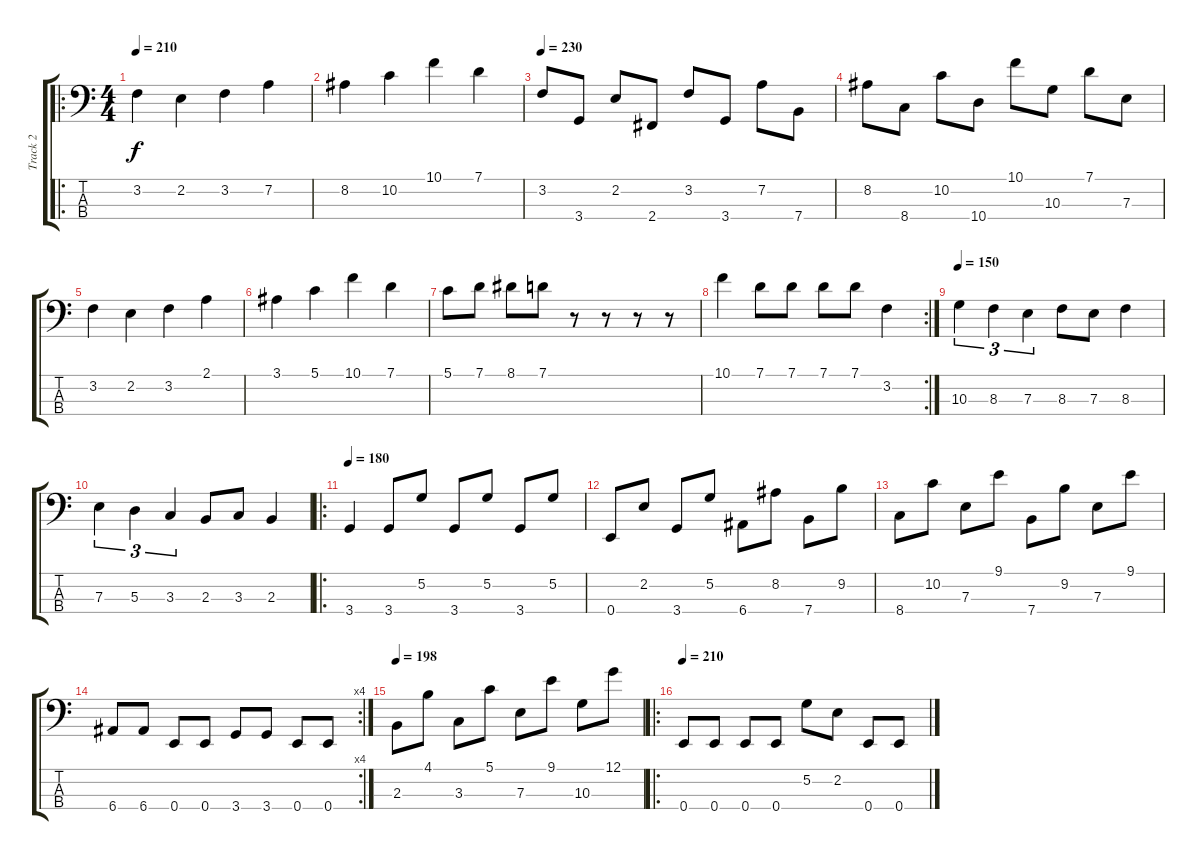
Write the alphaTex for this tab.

\track ("Track 2" "Track 2") {instrument electricbassfinger}
\staff {score tabs}
\tuning (G2 D2 A1 E1) {hide}
\ro
\ts (4 4)
\tempo 210
\clef f4
\ks c
3.2.4{dy f} 2.2.4 3.2.4 7.2.4 |
8.2.4 10.2.4 10.1.4 7.1.4 |
\tempo 230
3.2.8 3.4.8 2.2.8 2.4.8 3.2.8 3.4.8 7.2.8 7.4.8 |
8.2.8 8.4.8 10.2.8 10.4.8 10.1.8 10.3.8 7.1.8 7.3.8 |
3.2.4 2.2.4 3.2.4 2.1.4 |
3.1.4 5.1.4 10.1.4 7.1.4 |
5.1.8 7.1.8 8.1.8 7.1.8 r.8 r.8 r.8 r.8 |
\rc 2
10.1.4 7.1.8 7.1.8 7.1.8 7.1.8 3.2.4 |
\tempo 150
10.3.4{tu (3 2)} 8.3.4{tu (3 2)} 7.3.4{tu (3 2)} 8.3.8 7.3.8 8.3.4 |
7.3.4{tu (3 2)} 5.3.4{tu (3 2)} 3.3.4{tu (3 2)} 2.3.8 3.3.8 2.3.4 |
\ro
\tempo 180
3.4.4 3.4.8 5.2.8 3.4.8 5.2.8 3.4.8 5.2.8 |
0.4.8 2.2.8 3.4.8 5.2.8 6.4.8 8.2.8 7.4.8 9.2.8 |
8.4.8 10.2.8 7.3.8 9.1.8 7.4.8 9.2.8 7.3.8 9.1.8 |
\rc 4
6.4.8 6.4.8 0.4.8 0.4.8 3.4.8 3.4.8 0.4.8 0.4.8 |
\tempo 198
2.3.8 4.1.8 3.3.8 5.1.8 7.3.8 9.1.8 10.3.8 12.1.8 |
\ro
\tempo 210
0.4.8 0.4.8 0.4.8 0.4.8 5.2.8 2.2.8 0.4.8 0.4.8
